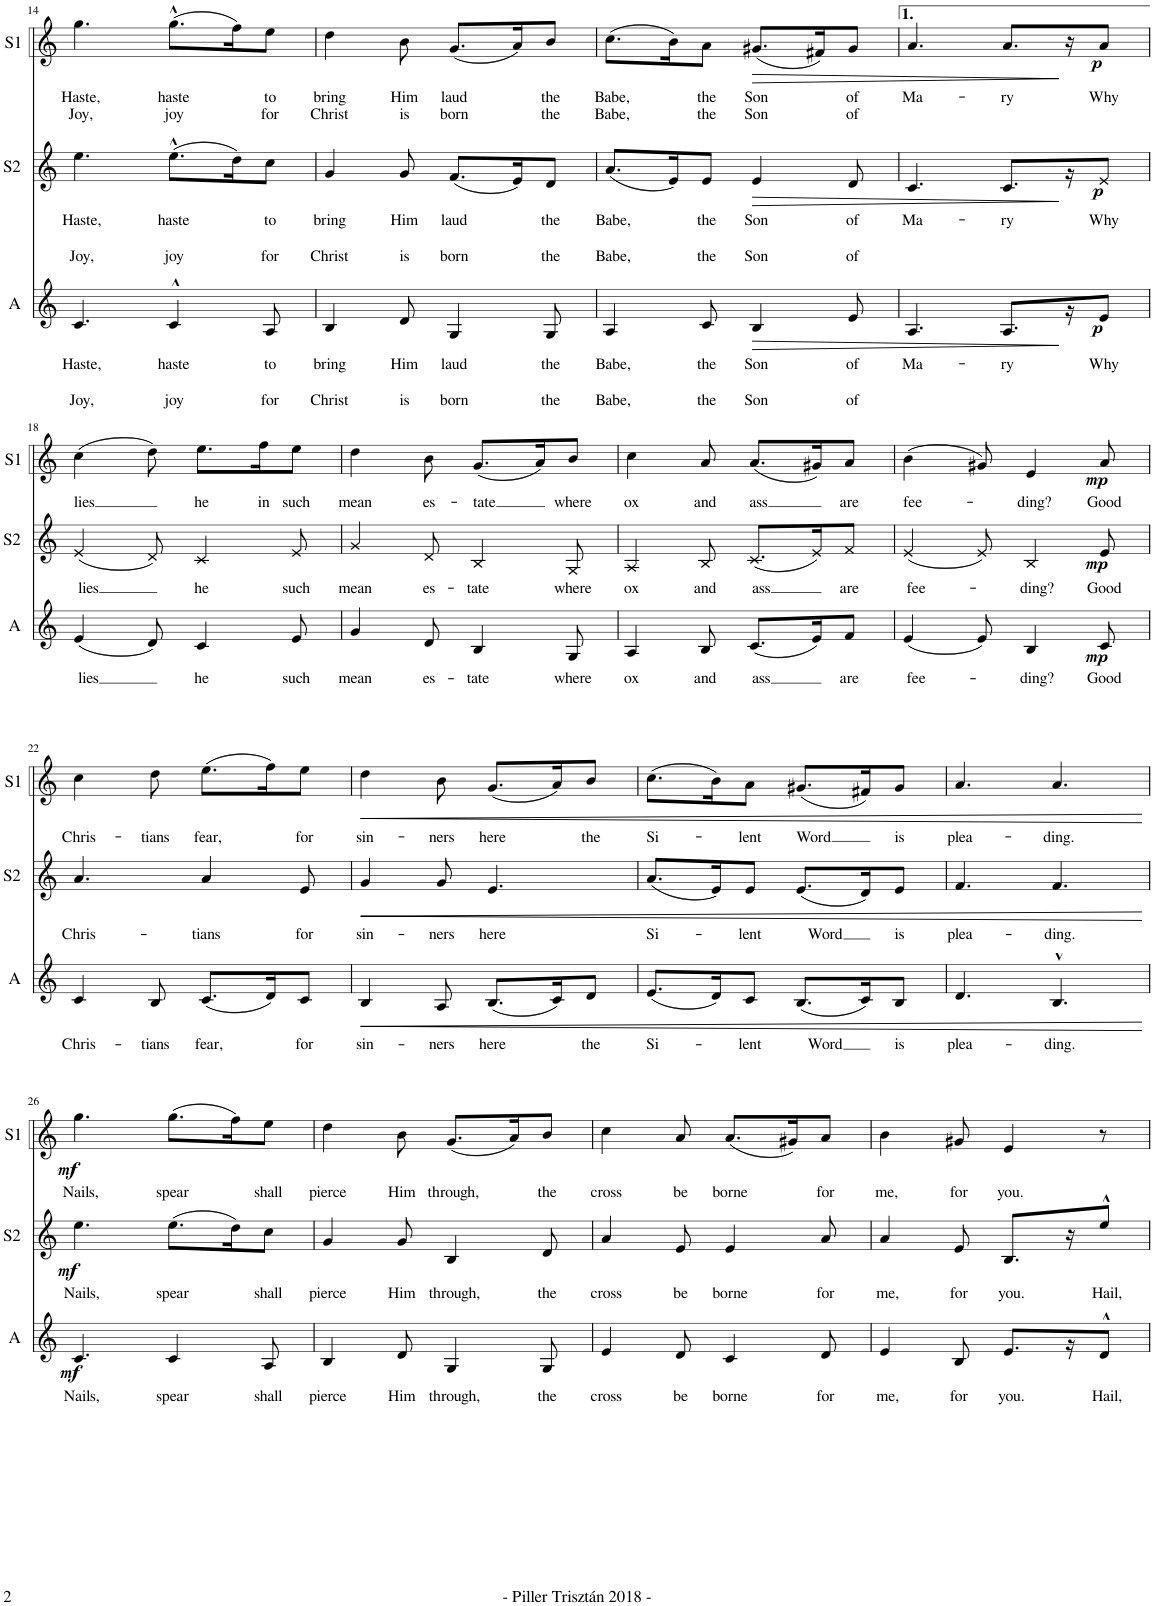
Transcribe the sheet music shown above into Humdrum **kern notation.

**kern	**text	**text	**dynam	**kern	**text	**text	**dynam	**kern	**text	**text	**dynam
*part3	*part3	*part3	*part3	*part2	*part2	*part2	*part2	*part1	*part1	*part1	*part1
*staff3	*staff3	*staff3	*staff3	*staff2	*staff2	*staff2	*staff2	*staff1	*staff1	*staff1	*staff1
*I"A	*	*	*	*I"S2	*	*	*	*I"S1	*	*	*
*I'A	*	*	*	*I'S2	*	*	*	*I'S1	*	*	*
!!LO:PB:g=z
*clefG2	*	*	*	*clefG2	*	*	*	*clefG2	*	*	*
*k[]	*	*	*	*k[]	*	*	*	*k[]	*	*	*
*M6/8	*	*	*	*M6/8	*	*	*	*M6/8	*	*	*
=14	=14	=14	=14	=14	=14	=14	=14	=14	=14	=14	=14
!	!LO:LY:b	!LO:LY:b	!	!	!LO:LY:b	!LO:LY:b	!	!	!LO:LY:b	!LO:LY:b	!
4.c/	Haste,	Joy,	.	4.ee\	Haste,	Joy,	.	4.gg\	Haste,	Joy,	.
!	!LO:LY:b	!LO:LY:b	!	!	!LO:LY:b	!LO:LY:b	!	!	!LO:LY:b	!LO:LY:b	!
4c^^/	haste	joy	.	(8.ee^^\L	haste	joy	.	(8.gg^^\L	haste	joy	.
.	.	.	.	16dd\K)	.	.	.	16ff\K)	.	.	.
!	!LO:LY:b	!LO:LY:b	!	!	!LO:LY:b	!LO:LY:b	!	!	!LO:LY:b	!LO:LY:b	!
8A/	to	for	.	8cc\J	to	for	.	8ee\J	to	for	.
=15	=15	=15	=15	=15	=15	=15	=15	=15	=15	=15	=15
!	!LO:LY:b	!LO:LY:b	!	!	!LO:LY:b	!LO:LY:b	!	!	!LO:LY:b	!LO:LY:b	!
4B/	bring	Christ	.	4g/	bring	Christ	.	4dd\	bring	Christ	.
!	!LO:LY:b	!LO:LY:b	!	!	!LO:LY:b	!LO:LY:b	!	!	!LO:LY:b	!LO:LY:b	!
8d/	Him	is	.	8g/	Him	is	.	8b\	Him	is	.
!	!LO:LY:b	!LO:LY:b	!	!	!LO:LY:b	!LO:LY:b	!	!	!LO:LY:b	!LO:LY:b	!
4G/	laud	born	.	(8.f/L	laud	born	.	(8.g/L	laud	born	.
.	.	.	.	16e/K)	.	.	.	16a/K)	.	.	.
!	!LO:LY:b	!LO:LY:b	!	!	!LO:LY:b	!LO:LY:b	!	!	!LO:LY:b	!LO:LY:b	!
8G/	the	the	.	8d/J	the	the	.	8b/J	the	the	.
=16	=16	=16	=16	=16	=16	=16	=16	=16	=16	=16	=16
!	!LO:LY:b	!LO:LY:b	!	!	!LO:LY:b	!LO:LY:b	!	!	!LO:LY:b	!LO:LY:b	!
4A/	Babe,	Babe,	.	(8.a/L	Babe,	Babe,	.	(8.cc\L	Babe,	Babe,	.
.	.	.	.	16e/K)	.	.	.	16b\K)	.	.	.
!	!LO:LY:b	!LO:LY:b	!	!	!LO:LY:b	!LO:LY:b	!	!	!LO:LY:b	!LO:LY:b	!
8c/	the	the	.	8e/J	the	the	.	8a\J	the	the	.
!	!LO:LY:b	!LO:LY:b	!LO:HP:b	!	!LO:LY:b	!LO:LY:b	!LO:HP:b	!	!LO:LY:b	!LO:LY:b	!LO:HP:b
4B/	Son	Son	>	4e/	Son	Son	>	(8.g#X/L	Son	Son	>
.	.	.	.	.	.	.	.	16f#X/K)	.	.	.
!	!LO:LY:b	!LO:LY:b	!	!	!LO:LY:b	!LO:LY:b	!	!	!LO:LY:b	!LO:LY:b	!
8e/	of	of	.	8d/	of	of	.	8g#/J	of	of	.
=17	=17	=17	=17	=17	=17	=17	=17	=17	=17	=17	=17
!	!LO:LY:b	!	!	!	!LO:LY:b	!	!	!	!LO:LY:b	!	!
4.A/	Ma-	.	.	4.c/	Ma-	.	.	4.a/	Ma-	.	.
!	!LO:LY:b	!	!	!	!LO:LY:b	!	!	!	!LO:LY:b	!	!
8.A/L	-ry	.	.	8.c/L	-ry	.	.	8.a/L	-ry	.	.
16r	.	.	]	16r	.	.	]	16r	.	.	]
!	!LO:LY:b	!	!LO:DY:b	!	!LO:LY:b	!	!LO:DY:b	!	!LO:LY:b	!	!LO:DY:b
8e/J	Why	.	p	8e/J	Why	.	p	8a/J	Why	.	p
!!LO:LB:g=z
=18	=18	=18	=18	=18	=18	=18	=18	=18	=18	=18	=18
!	!LO:LY:b	!	!	!	!LO:LY:b	!	!	!	!LO:LY:b	!	!
(4e/	lies	.	.	(4e/	lies	.	.	(4cc\	lies	.	.
8d/)	.	.	.	8d/)	.	.	.	8dd\)	.	.	.
!	!LO:LY:b	!	!	!	!LO:LY:b	!	!	!	!LO:LY:b	!	!
4c/	he	.	.	4c/	he	.	.	8.ee\L	he	.	.
!	!	!	!	!	!	!	!	!	!LO:LY:b	!	!
.	.	.	.	.	.	.	.	16ff\K	in	.	.
!	!LO:LY:b	!	!	!	!LO:LY:b	!	!	!	!LO:LY:b	!	!
8e/	such	.	.	8e/	such	.	.	8ee\J	such	.	.
=19	=19	=19	=19	=19	=19	=19	=19	=19	=19	=19	=19
!	!LO:LY:b	!	!	!	!LO:LY:b	!	!	!	!LO:LY:b	!	!
4g/	mean	.	.	4g/	mean	.	.	4dd\	mean	.	.
!	!LO:LY:b	!	!	!	!LO:LY:b	!	!	!	!LO:LY:b	!	!
8d/	es-	.	.	8d/	es-	.	.	8b\	es-	.	.
!	!LO:LY:b	!	!	!	!LO:LY:b	!	!	!	!LO:LY:b	!	!
4B/	-tate	.	.	4B/	-tate	.	.	(8.g/L	-tate	.	.
.	.	.	.	.	.	.	.	16a/K)	.	.	.
!	!LO:LY:b	!	!	!	!LO:LY:b	!	!	!	!LO:LY:b	!	!
8G/	where	.	.	8G/	where	.	.	8b/J	where	.	.
=20	=20	=20	=20	=20	=20	=20	=20	=20	=20	=20	=20
!	!LO:LY:b	!	!	!	!LO:LY:b	!	!	!	!LO:LY:b	!	!
4A/	ox	.	.	4A/	ox	.	.	4cc\	ox	.	.
!	!LO:LY:b	!	!	!	!LO:LY:b	!	!	!	!LO:LY:b	!	!
8B/	and	.	.	8B/	and	.	.	8a/	and	.	.
!	!LO:LY:b	!	!	!	!LO:LY:b	!	!	!	!LO:LY:b	!	!
(8.c/L	-ass	.	.	(8.c/L	-ass	.	.	(8.a/L	-ass	.	.
16e/K)	.	.	.	16e/K)	.	.	.	16g#X/K)	.	.	.
!	!LO:LY:b	!	!	!	!LO:LY:b	!	!	!	!LO:LY:b	!	!
8f/J	are	.	.	8f/J	are	.	.	8a/J	are	.	.
=21	=21	=21	=21	=21	=21	=21	=21	=21	=21	=21	=21
!	!LO:LY:b	!	!	!	!LO:LY:b	!	!	!	!LO:LY:b	!	!
(4e/	fee-	.	.	(4e/	fee-	.	.	(4b\	fee-	.	.
8e/)	.	.	.	8e/)	.	.	.	8g#X/)	.	.	.
!	!LO:LY:b	!	!	!	!LO:LY:b	!	!	!	!LO:LY:b	!	!
4B/	-ding?	.	.	4B/	-ding?	.	.	4e/	-ding?	.	.
!	!LO:LY:b	!	!LO:DY:b	!	!LO:LY:b	!	!LO:DY:b	!	!LO:LY:b	!	!LO:DY:b
8c/	Good	.	mp	8e/	Good	.	mp	8a/	Good	.	mp
!!LO:LB:g=z
=22	=22	=22	=22	=22	=22	=22	=22	=22	=22	=22	=22
!	!LO:LY:b	!	!	!	!LO:LY:b	!	!	!	!LO:LY:b	!	!
4c/	Chris-	.	.	4.a/	Chris-	.	.	4cc\	Chris-	.	.
!	!LO:LY:b	!	!	!	!	!	!	!	!LO:LY:b	!	!
8B/	-tians	.	.	.	.	.	.	8dd\	-tians	.	.
!	!LO:LY:b	!	!	!	!LO:LY:b	!	!	!	!LO:LY:b	!	!
(8.c/L	fear,	.	.	4a/	-tians	.	.	(8.ee\L	fear,	.	.
16d/K)	.	.	.	.	.	.	.	16ff\K)	.	.	.
!	!LO:LY:b	!	!	!	!LO:LY:b	!	!	!	!LO:LY:b	!	!
8c/J	for	.	.	8e/	for	.	.	8ee\J	for	.	.
=23	=23	=23	=23	=23	=23	=23	=23	=23	=23	=23	=23
!	!LO:LY:b	!	!LO:HP:b	!	!LO:LY:b	!	!LO:HP:b	!	!LO:LY:b	!	!LO:HP:b
4B/	sin-	.	<	4g/	sin-	.	<	4dd\	sin-	.	<
!	!LO:LY:b	!	!	!	!LO:LY:b	!	!	!	!LO:LY:b	!	!
8A/	-ners	.	.	8g/	-ners	.	.	8b\	-ners	.	.
!	!LO:LY:b	!	!	!	!LO:LY:b	!	!	!	!LO:LY:b	!	!
(8.B/L	here	.	.	4.e/	here	.	.	(8.g/L	here	.	.
16c/K)	.	.	.	.	.	.	.	16a/K)	.	.	.
!	!LO:LY:b	!	!	!	!	!	!	!	!LO:LY:b	!	!
8d/J	the	.	.	.	.	.	.	8b/J	the	.	.
=24	=24	=24	=24	=24	=24	=24	=24	=24	=24	=24	=24
!	!LO:LY:b	!	!	!	!LO:LY:b	!	!	!	!LO:LY:b	!	!
(8.e/L	Si-	.	.	(8.a/L	Si-	.	.	(8.cc\L	Si-	.	.
16d/K)	.	.	.	16e/K)	.	.	.	16b\K)	.	.	.
!	!LO:LY:b	!	!	!	!LO:LY:b	!	!	!	!LO:LY:b	!	!
8c/J	-lent	.	.	8e/J	-lent	.	.	8a\J	-lent	.	.
!	!LO:LY:b	!	!	!	!LO:LY:b	!	!	!	!LO:LY:b	!	!
(8.B/L	-Word	.	.	(8.e/L	-Word	.	.	(8.g#X/L	-Word	.	.
16c/K)	.	.	.	16d/K)	.	.	.	16f#X/K)	.	.	.
!	!LO:LY:b	!	!	!	!LO:LY:b	!	!	!	!LO:LY:b	!	!
8B/J	is	.	.	8e/J	is	.	.	8g#/J	is	.	.
=25	=25	=25	=25	=25	=25	=25	=25	=25	=25	=25	=25
!	!LO:LY:b	!	!	!	!LO:LY:b	!	!	!	!LO:LY:b	!	!
4.d/	plea-	.	.	4.f/	plea-	.	.	4.a/	plea-	.	.
!	!LO:LY:b	!	!	!	!LO:LY:b	!	!	!	!LO:LY:b	!	!
4.B^^/	-ding.	.	.	4.f/	-ding.	.	.	4.a/	-ding.	.	.
.	.	.	[	.	.	.	[	.	.	.	[
!!LO:LB:g=z
=26	=26	=26	=26	=26	=26	=26	=26	=26	=26	=26	=26
!	!LO:LY:b	!	!LO:DY:b	!	!LO:LY:b	!	!LO:DY:b	!	!LO:LY:b	!	!LO:DY:b
4.c/	Nails,	.	mf	4.ee\	Nails,	.	mf	4.gg\	Nails,	.	mf
!	!LO:LY:b	!	!	!	!LO:LY:b	!	!	!	!LO:LY:b	!	!
4c/	spear	.	.	(8.ee\L	spear	.	.	(8.gg\L	spear	.	.
.	.	.	.	16dd\K)	.	.	.	16ff\K)	.	.	.
!	!LO:LY:b	!	!	!	!LO:LY:b	!	!	!	!LO:LY:b	!	!
8A/	shall	.	.	8cc\J	shall	.	.	8ee\J	shall	.	.
=27	=27	=27	=27	=27	=27	=27	=27	=27	=27	=27	=27
!	!LO:LY:b	!	!	!	!LO:LY:b	!	!	!	!LO:LY:b	!	!
4B/	pierce	.	.	4g/	pierce	.	.	4dd\	pierce	.	.
!	!LO:LY:b	!	!	!	!LO:LY:b	!	!	!	!LO:LY:b	!	!
8d/	Him	.	.	8g/	Him	.	.	8b\	Him	.	.
!	!LO:LY:b	!	!	!	!LO:LY:b	!	!	!	!LO:LY:b	!	!
4G/	through,	.	.	4B/	through,	.	.	(8.g/L	through,	.	.
.	.	.	.	.	.	.	.	16a/K)	.	.	.
!	!LO:LY:b	!	!	!	!LO:LY:b	!	!	!	!LO:LY:b	!	!
8G/	the	.	.	8d/	the	.	.	8b/J	the	.	.
=28	=28	=28	=28	=28	=28	=28	=28	=28	=28	=28	=28
!	!LO:LY:b	!	!	!	!LO:LY:b	!	!	!	!LO:LY:b	!	!
4e/	cross	.	.	4a/	cross	.	.	4cc\	cross	.	.
!	!LO:LY:b	!	!	!	!LO:LY:b	!	!	!	!LO:LY:b	!	!
8d/	be	.	.	8e/	be	.	.	8a/	be	.	.
!	!LO:LY:b	!	!	!	!LO:LY:b	!	!	!	!LO:LY:b	!	!
4c/	borne	.	.	4e/	borne	.	.	(8.a/L	borne	.	.
.	.	.	.	.	.	.	.	16g#X/K)	.	.	.
!	!LO:LY:b	!	!	!	!LO:LY:b	!	!	!	!LO:LY:b	!	!
8d/	for	.	.	8a/	for	.	.	8a/J	for	.	.
=29	=29	=29	=29	=29	=29	=29	=29	=29	=29	=29	=29
!	!LO:LY:b	!	!	!	!LO:LY:b	!	!	!	!LO:LY:b	!	!
4e/	me,	.	.	4a/	me,	.	.	4b\	me,	.	.
!	!LO:LY:b	!	!	!	!LO:LY:b	!	!	!	!LO:LY:b	!	!
8B/	for	.	.	8e/	for	.	.	8g#X/	for	.	.
!	!LO:LY:b	!	!	!	!LO:LY:b	!	!	!	!LO:LY:b	!	!
8.e/L	you.	.	.	8.B/L	you.	.	.	4e/	you.	.	.
16r	.	.	.	16r	.	.	.	.	.	.	.
!	!LO:LY:b	!	!	!	!LO:LY:b	!	!	!	!	!	!
8d^^/J	Hail,	.	.	8ee^^/J	Hail,	.	.	8r	.	.	.
=	=	=	=	=	=	=	=	=	=	=	=
*-	*-	*-	*-	*-	*-	*-	*-	*-	*-	*-	*-
